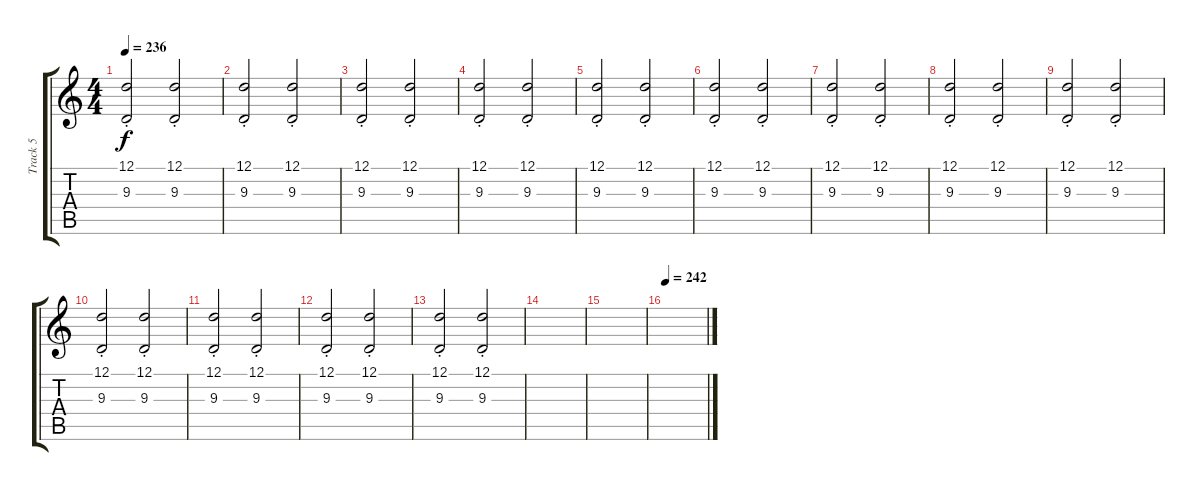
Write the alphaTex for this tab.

\track ("Track 5" "Track 5") {instrument pad8sweep}
\staff {score tabs}
\tuning (D4 A3 F3 C3 G2 C2) {hide}
\ts (4 4)
\tempo 236
\clef g2
\ks c
(12.1{st} 9.3{st}).2{dy f} (12.1{st} 9.3{st}).2 |
(12.1{st} 9.3{st}).2 (12.1{st} 9.3{st}).2 |
(12.1{st} 9.3{st}).2 (12.1{st} 9.3{st}).2 |
(12.1{st} 9.3{st}).2 (12.1{st} 9.3{st}).2 |
(12.1{st} 9.3{st}).2 (12.1{st} 9.3{st}).2 |
(12.1{st} 9.3{st}).2 (12.1{st} 9.3{st}).2 |
(12.1{st} 9.3{st}).2 (12.1{st} 9.3{st}).2 |
(12.1{st} 9.3{st}).2 (12.1{st} 9.3{st}).2 |
(12.1{st} 9.3{st}).2 (12.1{st} 9.3{st}).2 |
(12.1{st} 9.3{st}).2 (12.1{st} 9.3{st}).2 |
(12.1{st} 9.3{st}).2 (12.1{st} 9.3{st}).2 |
(12.1{st} 9.3{st}).2 (12.1{st} 9.3{st}).2 |
(12.1{st} 9.3{st}).2 (12.1{st} 9.3{st}).2 |
|
|
\tempo 242
